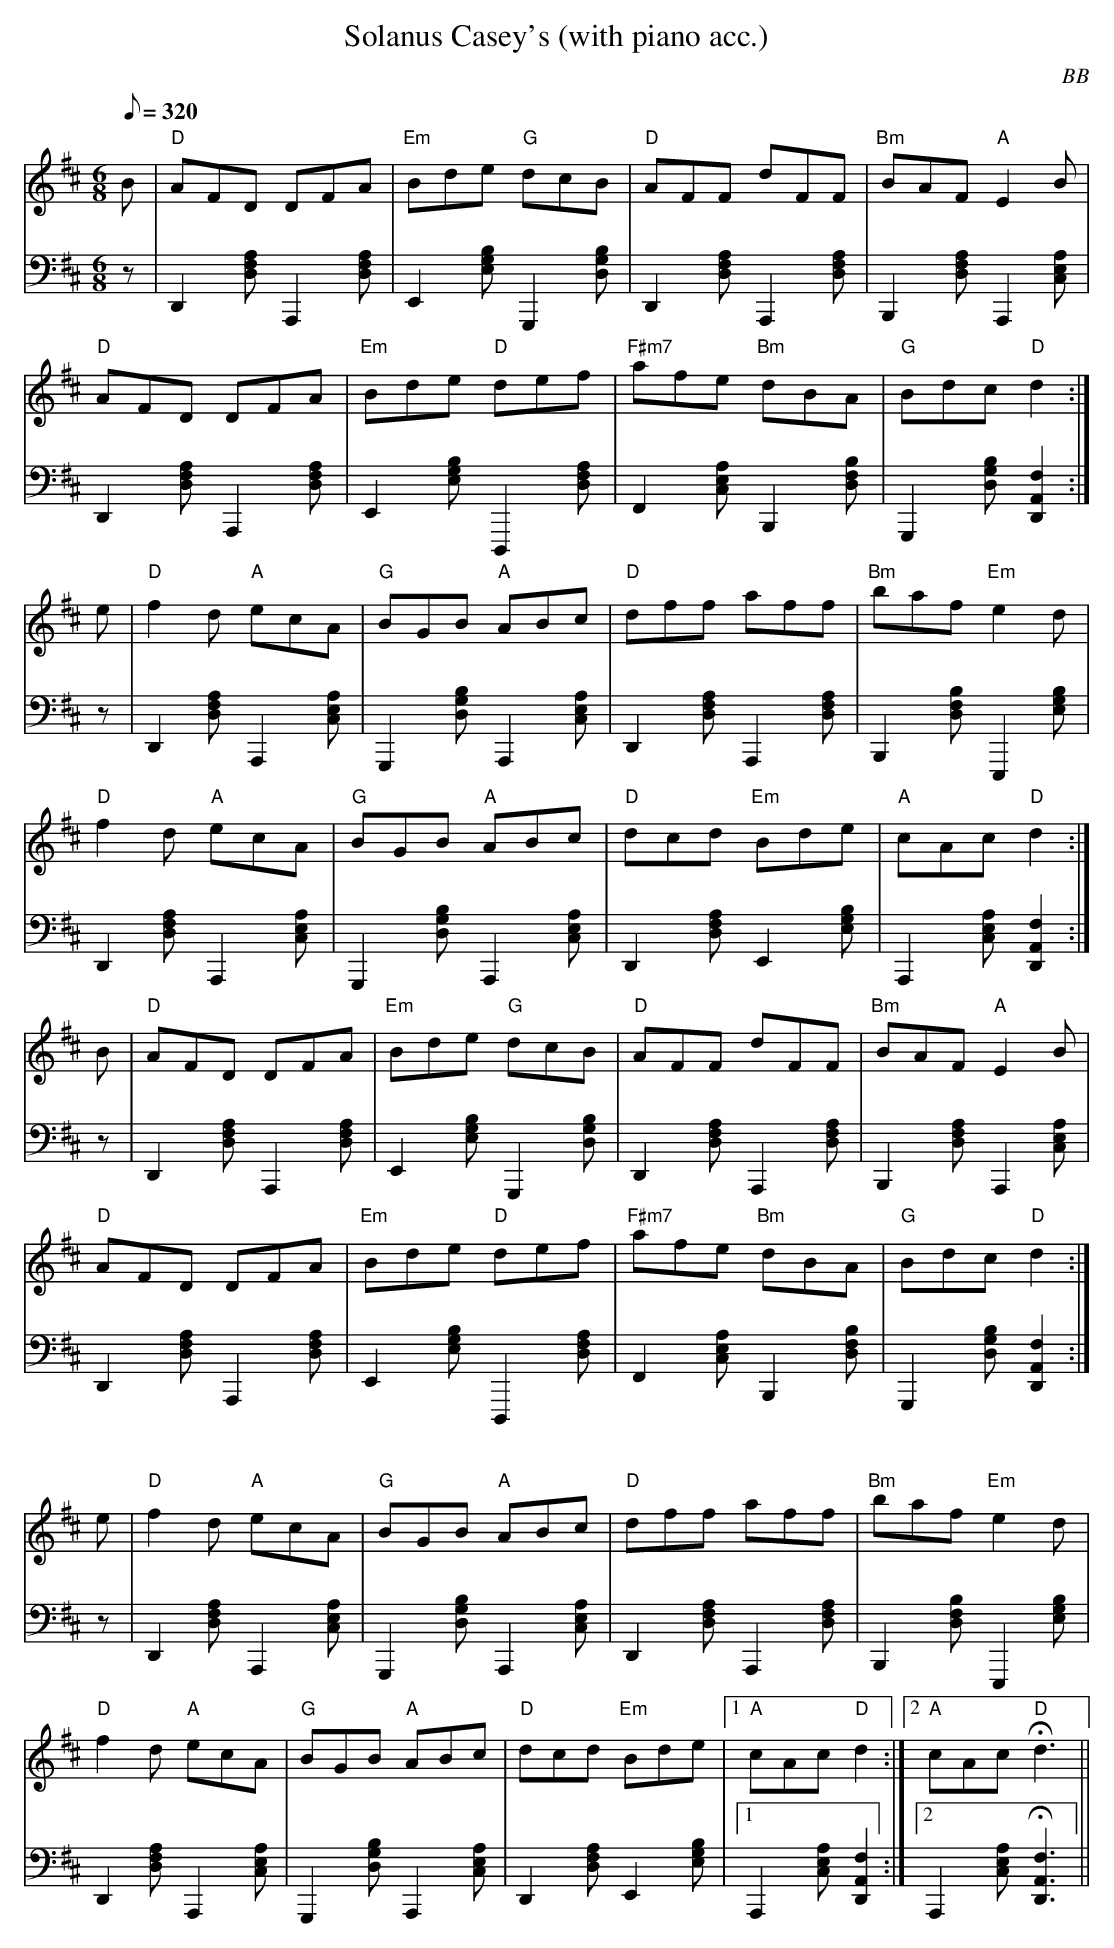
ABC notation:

X:1
T: Solanus Casey's (with piano acc.)
C: BB
Q: 1/8=320
M: 6/8
L: 1/8
V: 1 program 1 110 %fiddle
V: 2 volume=70 clef=bass m=D program 1 00
K: D
[V:1] B |"D"AFD DFA | "Em"Bde "G"dcB | "D"AFF dFF | "Bm"BAF "A"E2 B |
[V:2] z|D,2[AFD]A,,2[AFD]|E,2[EBG]G,,2[GDB]|D,2[AFD]A,,2[AFD]|B,,2[AFD]A,,2[AEC]|
[V:1] "D"AFD DFA | "Em"Bde "D"def | "F#m7"afe "Bm"dBA | "G"Bdc "D"d2 :|
[V:2] D,2[AFD]A,,2[AFD]|E,2[EBG]D,,2[AFD]|F,2[ECA]B,,2[BFD]|G,,2[GDB][D,2A,2F2]:|
[V:1] e |"D"f2 d "A"ecA | "G"BGB "A"ABc | "D"dff aff | "Bm"baf "Em"e2 d |
[V:2] z |D,2[AFD]A,,2[AEC]|G,,2[GDB]A,,2[AEC]|D,2[AFD]A,,2[AFD]|B,,2[BFD]E,,2[EBG]|
[V:1] "D"f2 d "A"ecA | "G"BGB "A"ABc | "D"dcd "Em"Bde |"A"cAc "D"d2 :|
[V:2] D,2[AFD]A,,2[AEC]|G,,2[GDB]A,,2[AEC]|D,2[AFD]E,2[EBG]|A,,2[AEC][D,2A,2F2]:|
[V:1] B |"D"AFD DFA | "Em"Bde "G"dcB | "D"AFF dFF | "Bm"BAF "A"E2 B |
[V:2] z|D,2[AFD]A,,2[AFD]|E,2[EBG]G,,2[GDB]|D,2[AFD]A,,2[AFD]|B,,2[AFD]A,,2[AEC]|
[V:1] "D"AFD DFA | "Em"Bde "D"def | "F#m7"afe "Bm"dBA | "G"Bdc "D"d2 :|
[V:2] D,2[AFD]A,,2[AFD]|E,2[EBG]D,,2[AFD]|F,2[ECA]B,,2[BFD]|G,,2[GDB][D,2A,2F2]:|
[V:1] e |"D"f2 d "A"ecA | "G"BGB "A"ABc | "D"dff aff | "Bm"baf "Em"e2 d |
[V:2] z |D,2[AFD]A,,2[AEC]|G,,2[GDB]A,,2[AEC]|D,2[AFD]A,,2[AFD]|B,,2[BFD]E,,2[EBG]|
[V:1] "D"f2 d "A"ecA | "G"BGB "A"ABc | "D"dcd "Em"Bde |1 "A"cAc "D"d2 :|2\
"A"cAc "D"Hd3||
[V:2] D,2[AFD]A,,2[AEC]|G,,2[GDB]A,,2[AEC]|D,2[AFD]E,2[EBG]|1 A,,2[AEC][D,2A,2F2]:|2\
A,,2[AEC]H[D,3A,3F3]||
